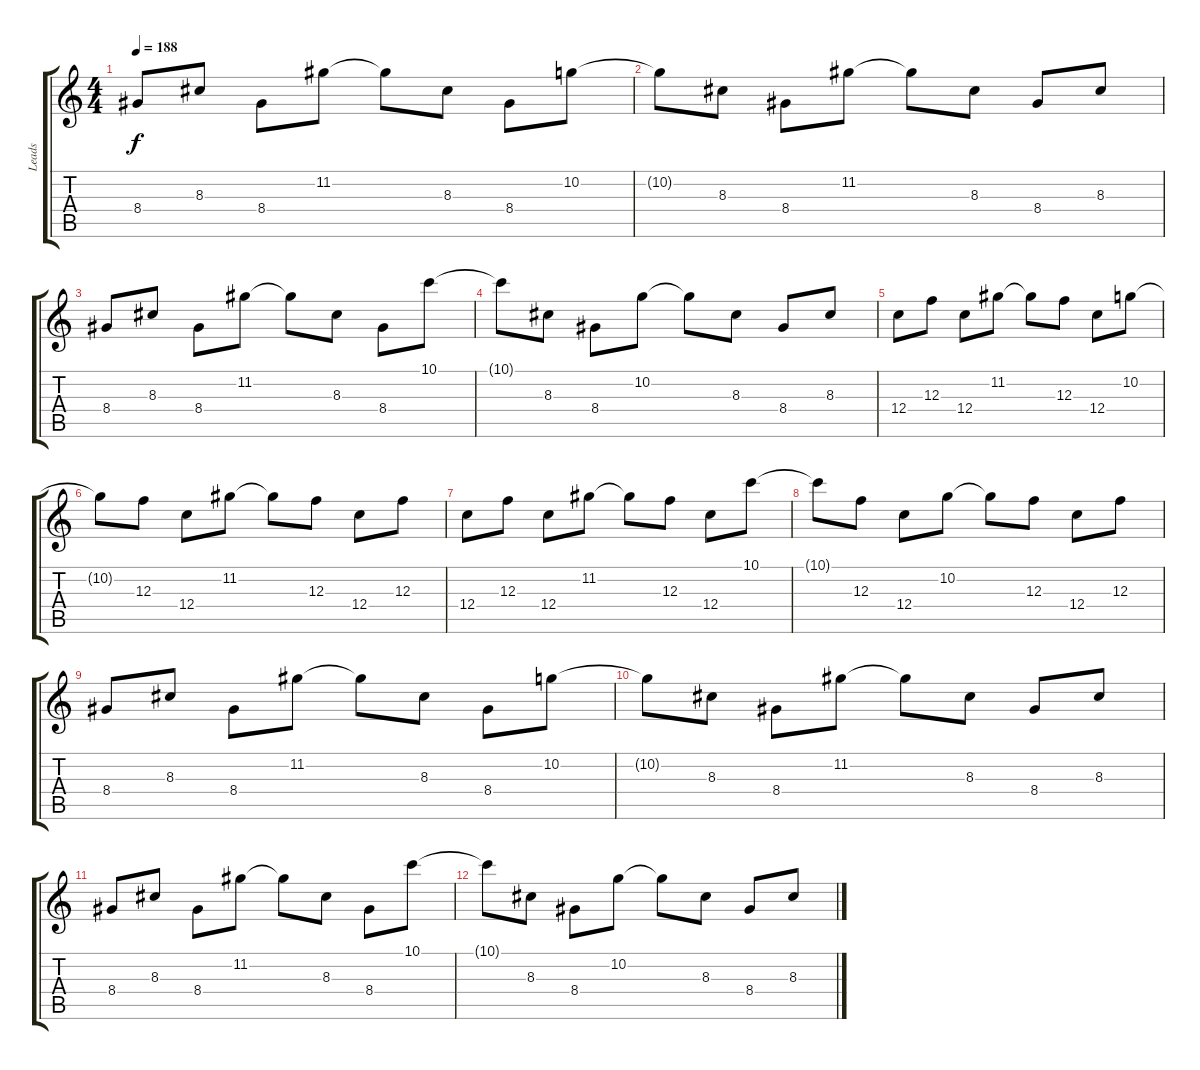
\track ("Leads" "Leads") {instrument overdrivenguitar}
\staff {score tabs}
\tuning (D4 A3 F3 C3 G2 C2) {hide}
\ts (4 4)
\tempo 188
\clef g2
\ks c
8.4.8{dy f} 8.3.8 8.4.8 11.2.8 11.2{t}.8 8.3.8 8.4.8 10.2.8 |
10.2{t}.8 8.3.8 8.4.8 11.2.8 11.2{t}.8 8.3.8 8.4.8 8.3.8 |
8.4.8 8.3.8 8.4.8 11.2.8 11.2{t}.8 8.3.8 8.4.8 10.1.8 |
10.1{t}.8 8.3.8 8.4.8 10.2.8 10.2{t}.8 8.3.8 8.4.8 8.3.8 |
12.4.8 12.3.8 12.4.8 11.2.8 11.2{t}.8 12.3.8 12.4.8 10.2.8 |
10.2{t}.8 12.3.8 12.4.8 11.2.8 11.2{t}.8 12.3.8 12.4.8 12.3.8 |
12.4.8 12.3.8 12.4.8 11.2.8 11.2{t}.8 12.3.8 12.4.8 10.1.8 |
10.1{t}.8 12.3.8 12.4.8 10.2.8 10.2{t}.8 12.3.8 12.4.8 12.3.8 |
8.4.8 8.3.8 8.4.8 11.2.8 11.2{t}.8 8.3.8 8.4.8 10.2.8 |
10.2{t}.8 8.3.8 8.4.8 11.2.8 11.2{t}.8 8.3.8 8.4.8 8.3.8 |
8.4.8 8.3.8 8.4.8 11.2.8 11.2{t}.8 8.3.8 8.4.8 10.1.8 |
10.1{t}.8 8.3.8 8.4.8 10.2.8 10.2{t}.8 8.3.8 8.4.8 8.3.8
